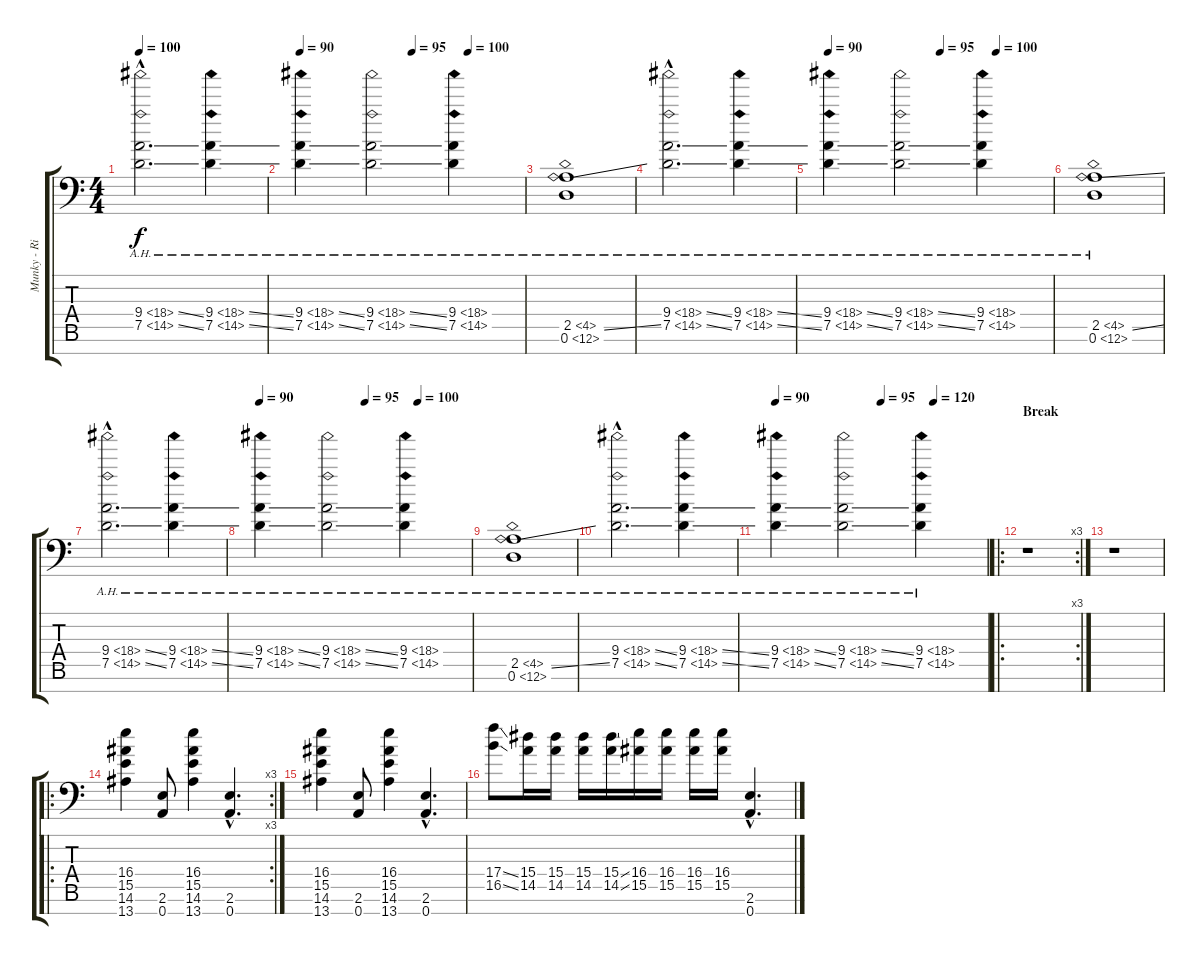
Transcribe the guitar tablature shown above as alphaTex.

\track ("Munky - Right Guitar" "Munky - Ri") {instrument distortionguitar}
\staff {score tabs}
\tuning (D4 A3 F3 C3 G2 D2 A1) {hide}
\ts (4 4)
\tempo 100
\clef f4
\ks c
(9.4{ah 9 ss hac} 7.5{ah 7 ss hac}).2{d dy f} (9.4{ah 9 ss} 7.5{ah 7 ss}).4 |
\tempo 90
\tempo (95 0.5)
\tempo (100 0.75)
(9.4{ah 9 ss} 7.5{ah 7 ss}).4 (9.4{ah 9 ss} 7.5{ah 7 ss}).2 (9.4{ah 9} 7.5{ah 7}).4 |
(2.5{ah 2 ss} 0.6{ah 12}).1 |
(9.4{ah 9 ss hac} 7.5{ah 7 ss hac}).2{d} (9.4{ah 9 ss} 7.5{ah 7 ss}).4 |
\tempo 90
\tempo (95 0.5)
\tempo (100 0.75)
(9.4{ah 9 ss} 7.5{ah 7 ss}).4 (9.4{ah 9 ss} 7.5{ah 7 ss}).2 (9.4{ah 9} 7.5{ah 7}).4 |
(2.5{ah 2 ss} 0.6{ah 12}).1 |
(9.4{ah 9 ss hac} 7.5{ah 7 ss hac}).2{d} (9.4{ah 9 ss} 7.5{ah 7 ss}).4 |
\tempo 90
\tempo (95 0.5)
\tempo (100 0.75)
(9.4{ah 9 ss} 7.5{ah 7 ss}).4 (9.4{ah 9 ss} 7.5{ah 7 ss}).2 (9.4{ah 9} 7.5{ah 7}).4 |
(2.5{ah 2 ss} 0.6{ah 12}).1 |
(9.4{ah 9 ss hac} 7.5{ah 7 ss hac}).2{d} (9.4{ah 9 ss} 7.5{ah 7 ss}).4 |
\tempo 90
\tempo (95 0.5)
\tempo (120 0.75)
(9.4{ah 9 ss} 7.5{ah 7 ss}).4 (9.4{ah 9 ss} 7.5{ah 7 ss}).2 (9.4{ah 9} 7.5{ah 7}).4 |
\ro
\rc 3
\section ("" "Break")
r.1 |
r.1 |
\ro
\rc 3
(16.4 15.5 14.6 13.7).4 (2.6 0.7).8 (16.4 15.5 14.6 13.7).4 (2.6{hac} 0.7{hac}).4{d} |
(16.4 15.5 14.6 13.7).4 (2.6 0.7).8 (16.4 15.5 14.6 13.7).4 (2.6{hac} 0.7{hac}).4{d} |
(17.4{ss} 16.5{ss}).8 (15.4 14.5).16 (15.4 14.5).16 (15.4 14.5).16 (15.4{ss} 14.5{ss}).16 (16.4 15.5).16 (16.4 15.5).16 (16.4 15.5).16 (16.4 15.5).16 (2.6{hac} 0.7{hac}).4{d}
